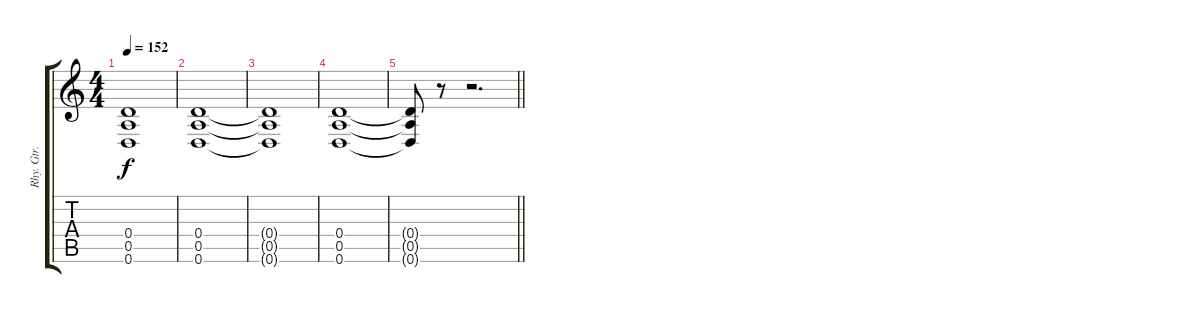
\track ("Rhy. Gtr. 2" "Rhy. Gtr. ") {instrument distortionguitar}
\staff {score tabs}
\tuning (E4 B3 G3 D3 A2 D2) {hide}
\ts (4 4)
\tempo 152
\clef g2
\ks c
(0.4{t} 0.5{t} 0.6{t}).1{dy f} |
(0.4 0.5 0.6).1 |
(0.4{t} 0.5{t} 0.6{t}).1 |
(0.4 0.5 0.6).1 |
\barLineRight lightlight
(0.4{t} 0.5{t} 0.6{t}).8 r.8 r.2{d}
